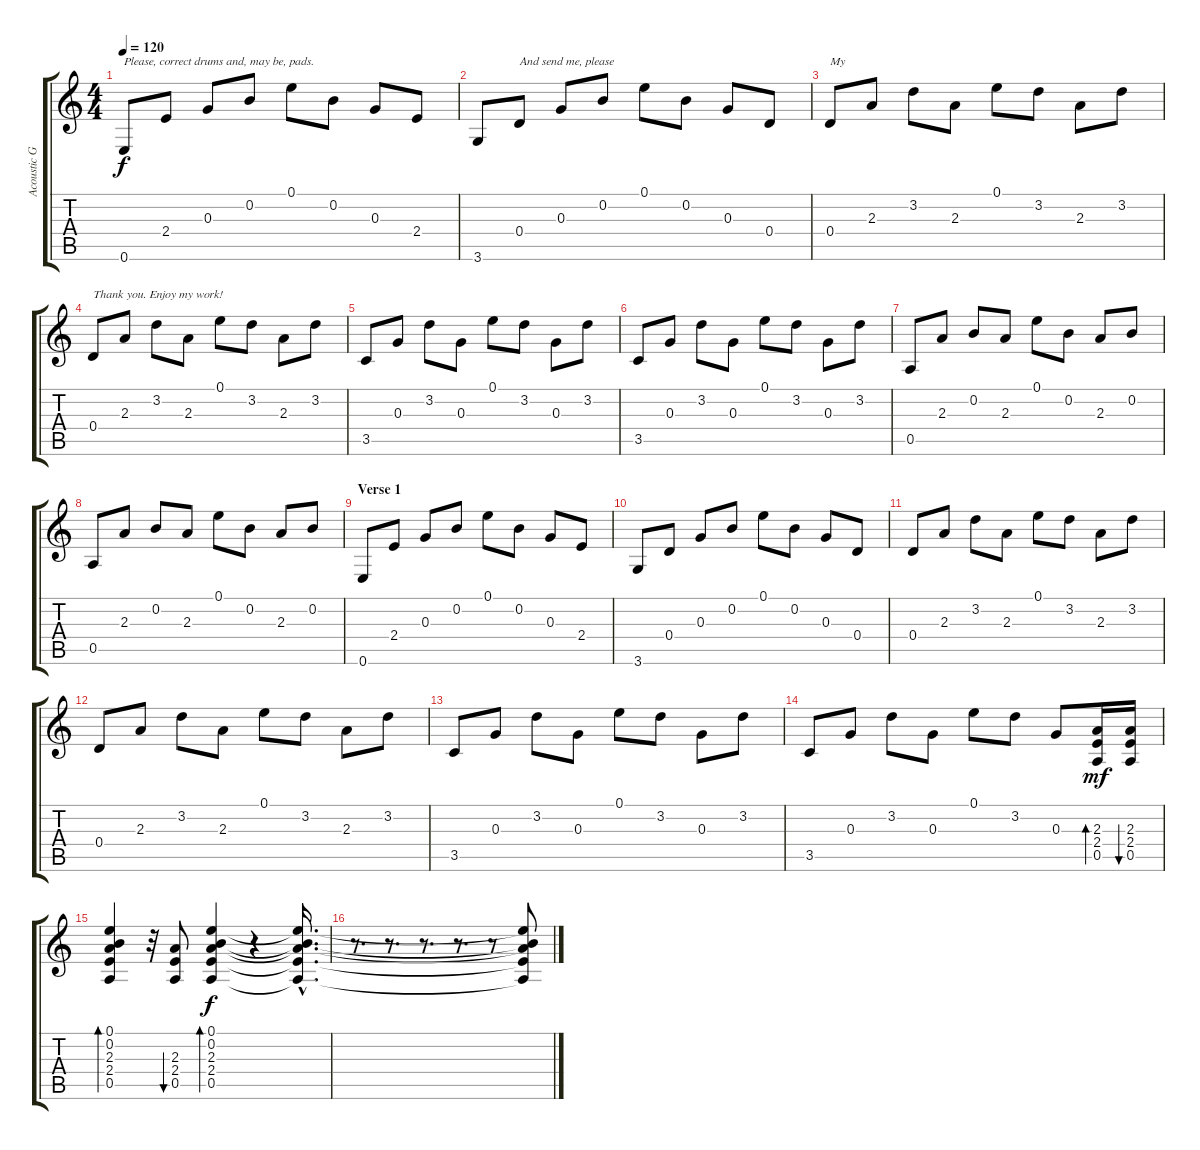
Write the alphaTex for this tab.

\track ("Acoustic Guitar" "Acoustic G") {instrument acousticguitarsteel}
\staff {score tabs}
\tuning (E4 B3 G3 D3 A2 E2) {hide}
\ts (4 4)
\tempo 120
\clef g2
\ks c
0.6.8{txt "Please, correct drums and, may be, pads." dy f instrument acousticguitarsteel} 2.4.8 0.3.8 0.2.8 0.1.8 0.2.8 0.3.8 2.4.8 |
3.6.8 0.4.8{txt "And send me, please"} 0.3.8 0.2.8 0.1.8 0.2.8 0.3.8 0.4.8 |
0.4.8{txt "My"} 2.3.8 3.2.8 2.3.8 0.1.8 3.2.8 2.3.8 3.2.8 |
0.4.8{txt "Thank you. Enjoy my work!"} 2.3.8 3.2.8 2.3.8 0.1.8 3.2.8 2.3.8 3.2.8 |
3.5.8 0.3.8 3.2.8 0.3.8 0.1.8 3.2.8 0.3.8 3.2.8 |
3.5.8 0.3.8 3.2.8 0.3.8 0.1.8 3.2.8 0.3.8 3.2.8 |
0.5.8 2.3.8 0.2.8 2.3.8 0.1.8 0.2.8 2.3.8 0.2.8 |
0.5.8 2.3.8 0.2.8 2.3.8 0.1.8 0.2.8 2.3.8 0.2.8 |
\section ("" "Verse 1")
0.6.8 2.4.8 0.3.8 0.2.8 0.1.8 0.2.8 0.3.8 2.4.8 |
3.6.8 0.4.8 0.3.8 0.2.8 0.1.8 0.2.8 0.3.8 0.4.8 |
0.4.8 2.3.8 3.2.8 2.3.8 0.1.8 3.2.8 2.3.8 3.2.8 |
0.4.8 2.3.8 3.2.8 2.3.8 0.1.8 3.2.8 2.3.8 3.2.8 |
3.5.8 0.3.8 3.2.8 0.3.8 0.1.8 3.2.8 0.3.8 3.2.8 |
3.5.8 0.3.8 3.2.8 0.3.8 0.1.8 3.2.8 0.3.8 (2.3 2.4 0.5).16{bd 60 dy mf} (2.3 2.4 0.5).16{bu 60} |
(0.1 0.2 2.3 2.4 0.5).4{bd 120} r.32 (2.3 2.4 0.5).8{bu 120} (0.1 0.2 2.3 2.4 0.5).4{bd 120 dy f} r.4 (0.1{hac t} 0.2{hac t} 2.3{hac t} 2.4{hac t} 0.5{hac t}).16{d} |
r.8{d} r.8{d} r.8{d} r.8{d} r.8 (0.1{t} 0.2{t} 2.3{t} 2.4{t} 0.5{t}).8
